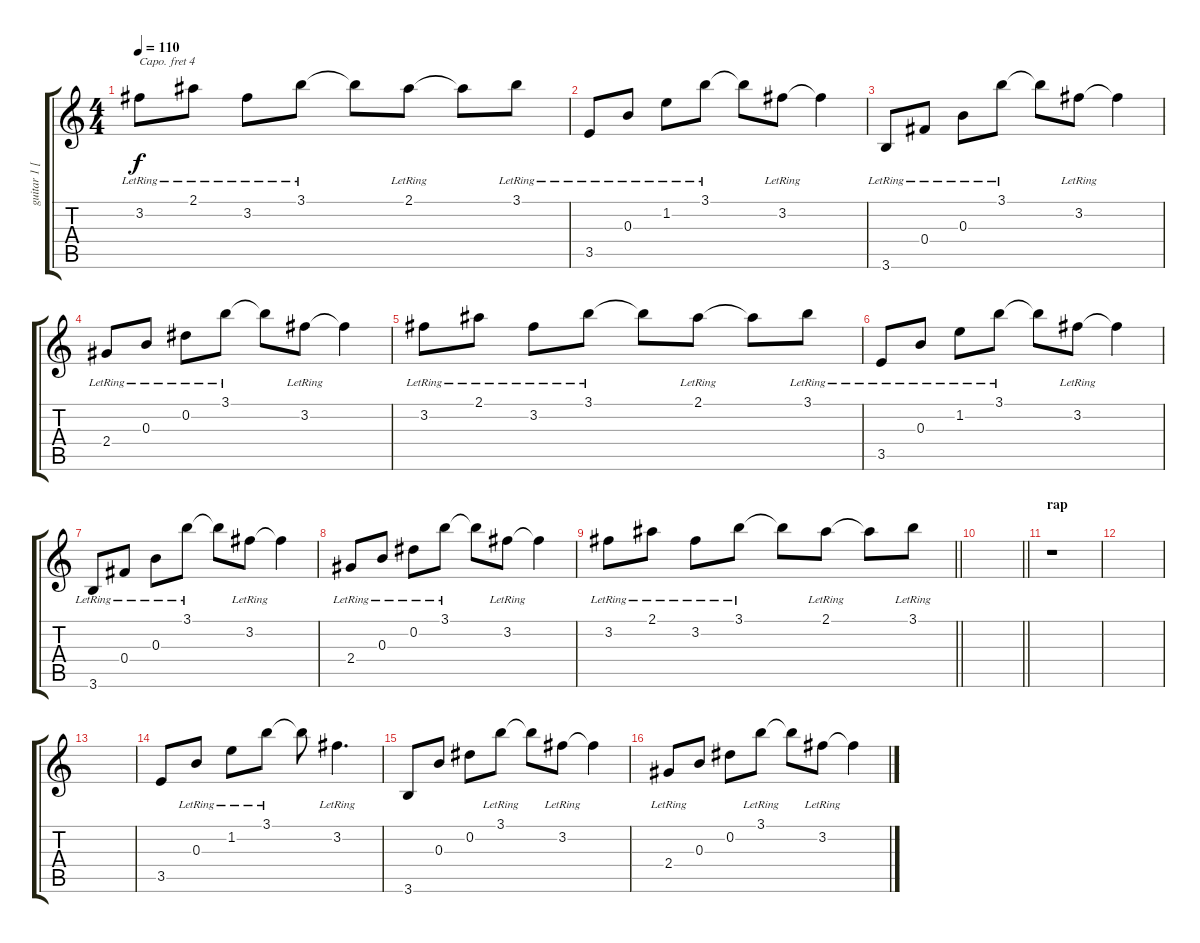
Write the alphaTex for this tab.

\track ("guitar 1 [capo 4]" "guitar 1 [") {instrument electricguitarjazz}
\staff {score tabs}
\capo 4
\tuning (E4 B3 G3 D3 A2 E2) {hide}
\ts (4 4)
\tempo 110
\clef g2
\ks c
3.2{lr}.8{dy f} 2.1{lr}.8 3.2{lr}.8 3.1{lr}.8 3.1{t}.8 2.1{lr}.8 2.1{t}.8 3.1{lr}.8 |
3.5{lr}.8 0.3{lr}.8 1.2{lr}.8 3.1{lr}.8 3.1{t}.8 3.2{lr}.8 3.2{t}.4 |
3.6{lr}.8 0.4{lr}.8 0.3{lr}.8 3.1{lr}.8 3.1{t}.8 3.2{lr}.8 3.2{t}.4 |
2.4{lr}.8 0.3{lr}.8 0.2{lr}.8 3.1{lr}.8 3.1{t}.8 3.2{lr}.8 3.2{t}.4 |
3.2{lr}.8 2.1{lr}.8 3.2{lr}.8 3.1{lr}.8 3.1{t}.8 2.1{lr}.8 2.1{t}.8 3.1{lr}.8 |
3.5{lr}.8 0.3{lr}.8 1.2{lr}.8 3.1{lr}.8 3.1{t}.8 3.2{lr}.8 3.2{t}.4 |
3.6{lr}.8 0.4{lr}.8 0.3{lr}.8 3.1{lr}.8 3.1{t}.8 3.2{lr}.8 3.2{t}.4 |
2.4{lr}.8 0.3{lr}.8 0.2{lr}.8 3.1{lr}.8 3.1{t}.8 3.2{lr}.8 3.2{t}.4 |
\barLineRight lightlight
3.2{lr}.8 2.1{lr}.8 3.2{lr}.8 3.1{lr}.8 3.1{t}.8 2.1{lr}.8 2.1{t}.8 3.1{lr}.8 |
\barLineRight lightlight
|
\section ("" "rap")
r.1 |
|
|
3.5.8{instrument electricguitarjazz} 0.3{lr}.8 1.2{lr}.8 3.1{lr}.8 3.1{t}.8 3.2{lr}.4{d} |
3.6.8 0.3.8 0.2.8 3.1{lr}.8 3.1{t}.8 3.2{lr}.8 3.2{t}.4 |
2.4{lr}.8 0.3.8 0.2.8 3.1{lr}.8 3.1{t}.8 3.2{lr}.8 3.2{t}.4
